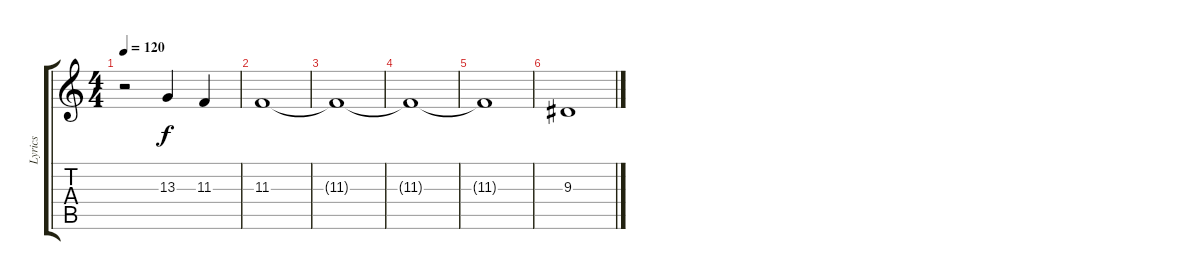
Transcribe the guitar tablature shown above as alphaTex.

\track ("Lyrics" "Lyrics") {instrument blownbottle}
\staff {score tabs}
\tuning (Eb4 Bb3 Gb3 Db3 Ab2 Eb2) {hide}
\ts (4 4)
\tempo 120
\clef g2
\ks c
r.2{dy f} 13.3.4 11.3.4 |
11.3.1 |
11.3{t}.1 |
11.3{t}.1 |
11.3{t}.1 |
9.3.1
